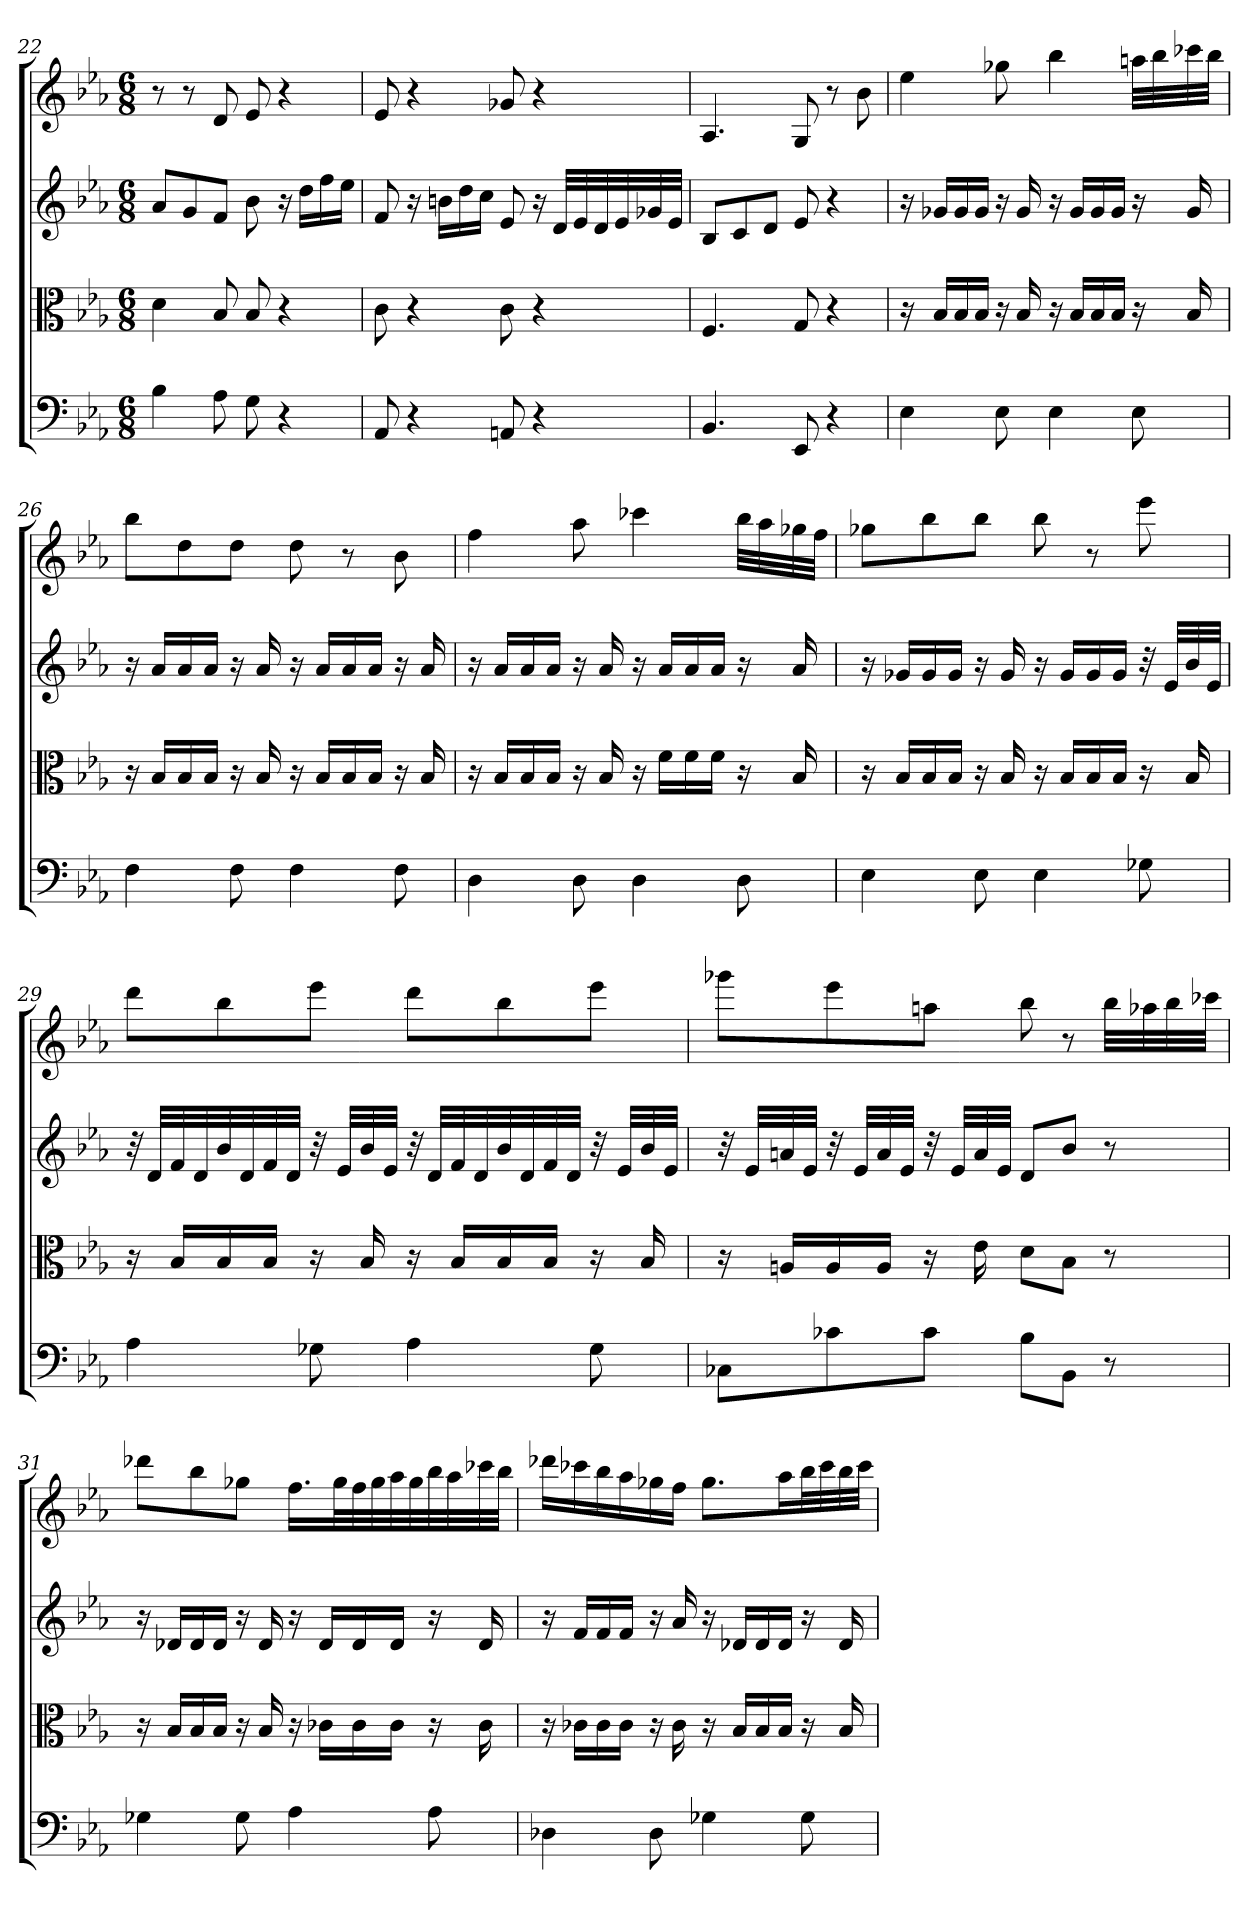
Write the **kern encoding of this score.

**kern	**kern	**kern	**kern
*part4	*part3	*part2	*part1
*staff4	*staff3	*staff2	*staff1
*clefF4	*clefC3	*	*
*k[b-e-a-]	*k[b-e-a-]	*k[b-e-a-]	*k[b-e-a-]
*E-:	*E-:	*E-:	*E-:
*M6/8	*M6/8	*M6/8	*M6/8
=22	=22	=22	=22
4B-	4d	8a-L	8r
.	.	8g	8r
8A-	8B-	8fJ	8d
8G	8B-	8b-	8e-
4r	4r	16r	4r
.	.	16ddLL	.
.	.	16ff	.
.	.	16ee-JJ	.
=23	=23	=23	=23
8AA-	8c	8f	8e-
4r	4r	16r	4r
.	.	16bnLL	.
.	.	16dd	.
.	.	16ccJJ	.
8AAn	8c	8e-	8g-X
4r	4r	16r	4r
.	.	32dLLL	.
.	.	32e-	.
.	.	32d	.
.	.	32e-	.
.	.	32g-X	.
.	.	32e-JJJ	.
=24	=24	=24	=24
4.BB-	4.F	8B-L	4.A-
.	.	8c	.
.	.	8dJ	.
8EE-	8G	8e-	8G
4r	4r	4r	8r
.	.	.	8b-
=25	=25	=25	=25
4E-	16r	16r	4ee-
.	16B-/LL	16g-XLL	.
.	16B-/	16g-	.
.	16B-/JJ	16g-JJ	.
8E-	16r	16r	8gg-X
.	16B-	16g-	.
4E-	16r	16r	4bb-
.	16B-/LL	16g-LL	.
.	16B-/	16g-	.
.	16B-/JJ	16g-JJ	.
8E-	16r	16r	32aanLLL
.	.	.	32bb-
.	16B-	16g-	32ccc-X
.	.	.	32bb-JJJ
=26	=26	=26	=26
4F	16r	16r	8bb-L
.	16B-/LL	16a-LL	.
.	16B-/	16a-	8dd
.	16B-/JJ	16a-JJ	.
8F	16r	16r	8ddJ
.	16B-	16a-	.
4F	16r	16r	8dd
.	16B-/LL	16a-LL	.
.	16B-/	16a-	8r
.	16B-/JJ	16a-JJ	.
8F	16r	16r	8b-
.	16B-	16a-	.
=27	=27	=27	=27
4D	16r	16r	4ff
.	16B-/LL	16a-LL	.
.	16B-/	16a-	.
.	16B-/JJ	16a-JJ	.
8D	16r	16r	8aa-
.	16B-	16a-	.
4D	16r	16r	4ccc-X
.	16f\LL	16a-LL	.
.	16f\	16a-	.
.	16f\JJ	16a-JJ	.
8D	16r	16r	32bb-LLL
.	.	.	32aa-
.	16B-	16a-	32gg-X
.	.	.	32ffJJJ
=28	=28	=28	=28
4E-	16r	16r	8gg-XL
.	16B-/LL	16g-XLL	.
.	16B-/	16g-	8bb-
.	16B-/JJ	16g-JJ	.
8E-	16r	16r	8bb-J
.	16B-	16g-	.
4E-	16r	16r	8bb-
.	16B-/LL	16g-LL	.
.	16B-/	16g-	8r
.	16B-/JJ	16g-JJ	.
8G-X	16r	32r	8eee-
.	.	32e-LLL	.
.	16B-	32b-	.
.	.	32e-JJJ	.
=29	=29	=29	=29
4A-	16r	32r	8dddL
.	.	32dLLL	.
.	16B-/LL	32f	.
.	.	32d	.
.	16B-/	32b-	8bb-
.	.	32d	.
.	16B-/JJ	32f	.
.	.	32dJJJ	.
8G-X	16r	32r	8eee-J
.	.	32e-LLL	.
.	16B-	32b-	.
.	.	32e-JJJ	.
4A-	16r	32r	8dddL
.	.	32dLLL	.
.	16B-/LL	32f	.
.	.	32d	.
.	16B-/	32b-	8bb-
.	.	32d	.
.	16B-/JJ	32f	.
.	.	32dJJJ	.
8G-	16r	32r	8eee-J
.	.	32e-LLL	.
.	16B-	32b-	.
.	.	32e-JJJ	.
=30	=30	=30	=30
8C-X\L	16r	32r	8ggg-XL
.	.	32e-LLL	.
.	16An/LL	32an	.
.	.	32e-JJJ	.
8c-X\	16A/	32r	8eee-
.	.	32e-LLL	.
.	16A/JJ	32a	.
.	.	32e-JJJ	.
8c-\J	16r	32r	8aanJ
.	.	32e-LLL	.
.	16e-	32a	.
.	.	32e-JJJ	.
8B-\L	8d\L	8dL	8bb-
8BB-\J	8B-\J	8b-J	8r
8r	8r	8r	32bb-LLL
.	.	.	32aa-X
.	.	.	32bb-
.	.	.	32ccc-XJJJ
=31	=31	=31	=31
4G-X	16r	16r	8ddd-XL
.	16B-/LL	16d-XLL	.
.	16B-/	16d-	8bb-
.	16B-/JJ	16d-JJ	.
8G-	16r	16r	8gg-XJ
.	16B-	16d-	.
4A-	16r	16r	16.ffLL
.	16c-X\LL	16d-LL	.
.	.	.	32gg-L
.	16c-\	16d-	32ff
.	.	.	32gg-
.	16c-\JJ	16d-JJ	32aa-
.	.	.	32gg-
8A-	16r	16r	32bb-
.	.	.	32aa-
.	16c-	16d-	32ccc-X
.	.	.	32bb-JJJ
=32	=32	=32	=32
4D-X	16r	16r	16ddd-XLL
.	16c-X\LL	16fLL	16ccc-X
.	16c-\	16f	16bb-
.	16c-\JJ	16fJJ	16aa-
8D-	16r	16r	16gg-X
.	16c-	16a-	16ffJJ
4G-X	16r	16r	8.gg-L
.	16B-/LL	16d-XLL	.
.	16B-/	16d-	.
.	16B-/JJ	16d-JJ	16aa-L
8G-	16r	16r	32bb-L
.	.	.	32ccc-
.	16B-	16d-	32bb-
.	.	.	32ccc-JJJ
=	=	=	=
*-	*-	*-	*-
